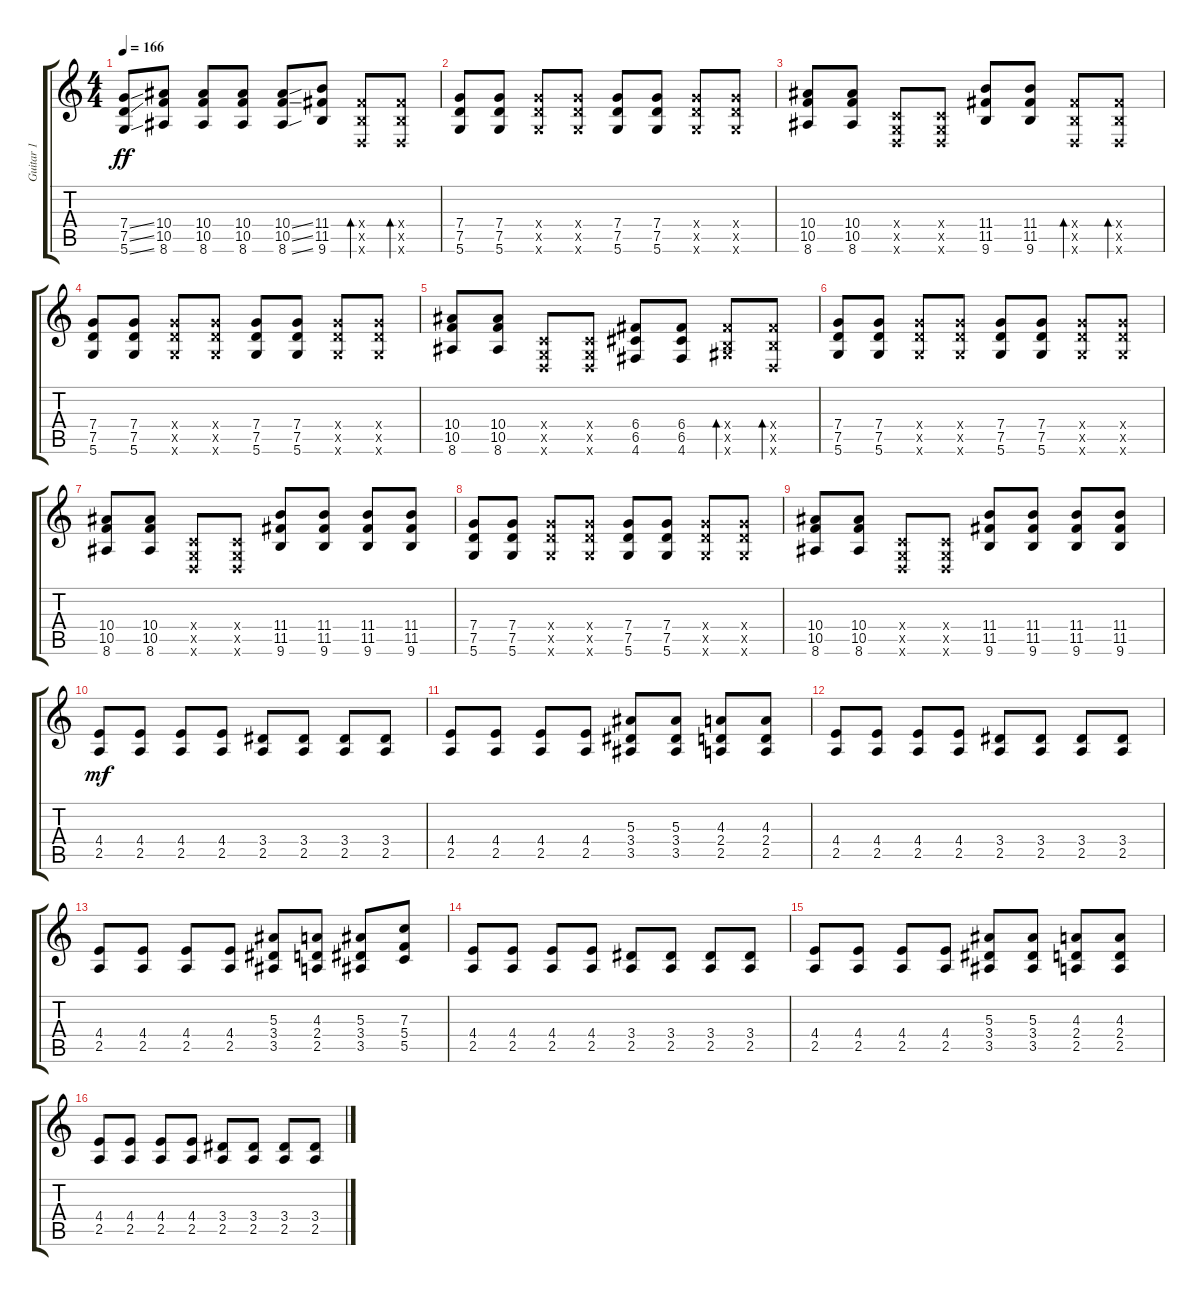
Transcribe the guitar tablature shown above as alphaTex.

\track ("Guitar 1" "Guitar 1") {instrument overdrivenguitar}
\staff {score tabs}
\tuning (D4 A3 F3 C3 G2 D2) {hide}
\ts (4 4)
\tempo 166
\clef g2
\ks c
(7.4{ss} 7.5{ss} 5.6{ss}).8{dy ff} (10.4 10.5 8.6).8 (10.4 10.5 8.6).8 (10.4 10.5 8.6).8 (10.4{ss} 10.5{ss} 8.6{ss}).8 (11.4 11.5 9.6).8 (6.4{x} 4.5{x} 0.6{x}).8{bd 60} (6.4{x} 4.5{x} 0.6{x}).8{bd 60} |
(7.4 7.5 5.6).8 (7.4 7.5 5.6).8 (7.4{x} 7.5{x} 5.6{x}).8 (7.4{x} 7.5{x} 5.6{x}).8 (7.4 7.5 5.6).8 (7.4 7.5 5.6).8 (7.4{x} 7.5{x} 5.6{x}).8 (7.4{x} 7.5{x} 5.6{x}).8 |
(10.4 10.5 8.6).8 (10.4 10.5 8.6).8 (0.4{x} 0.5{x} 0.6{x}).8 (0.4{x} 0.5{x} 0.6{x}).8 (11.4 11.5 9.6).8 (11.4 11.5 9.6).8 (6.4{x} 4.5{x} 0.6{x}).8{bd 60} (6.4{x} 4.5{x} 0.6{x}).8{bd 60} |
(7.4 7.5 5.6).8 (7.4 7.5 5.6).8 (7.4{x} 7.5{x} 5.6{x}).8 (7.4{x} 7.5{x} 5.6{x}).8 (7.4 7.5 5.6).8 (7.4 7.5 5.6).8 (7.4{x} 7.5{x} 5.6{x}).8 (7.4{x} 7.5{x} 5.6{x}).8 |
(10.4 10.5 8.6).8 (10.4 10.5 8.6).8 (0.4{x} 0.5{x} 0.6{x}).8 (0.4{x} 0.5{x} 0.6{x}).8 (6.4 6.5 4.6).8 (6.4 6.5 4.6).8 (6.4{x} 4.5{x} 6.6{x}).8{bd 60} (6.4{x} 4.5{x} 0.6{x}).8{bd 60} |
(7.4 7.5 5.6).8 (7.4 7.5 5.6).8 (7.4{x} 7.5{x} 5.6{x}).8 (7.4{x} 7.5{x} 5.6{x}).8 (7.4 7.5 5.6).8 (7.4 7.5 5.6).8 (7.4{x} 7.5{x} 5.6{x}).8 (7.4{x} 7.5{x} 5.6{x}).8 |
(10.4 10.5 8.6).8 (10.4 10.5 8.6).8 (0.4{x} 0.5{x} 0.6{x}).8 (0.4{x} 0.5{x} 0.6{x}).8 (11.4 11.5 9.6).8 (11.4 11.5 9.6).8 (11.4 11.5 9.6).8 (11.4 11.5 9.6).8 |
(7.4 7.5 5.6).8 (7.4 7.5 5.6).8 (7.4{x} 7.5{x} 5.6{x}).8 (7.4{x} 7.5{x} 5.6{x}).8 (7.4 7.5 5.6).8 (7.4 7.5 5.6).8 (7.4{x} 7.5{x} 5.6{x}).8 (7.4{x} 7.5{x} 5.6{x}).8 |
(10.4 10.5 8.6).8 (10.4 10.5 8.6).8 (0.4{x} 0.5{x} 0.6{x}).8 (0.4{x} 0.5{x} 0.6{x}).8 (11.4 11.5 9.6).8 (11.4 11.5 9.6).8 (11.4 11.5 9.6).8 (11.4 11.5 9.6).8 |
(4.4 2.5).8{dy mf} (4.4 2.5).8 (4.4 2.5).8 (4.4 2.5).8 (3.4 2.5).8 (3.4 2.5).8 (3.4 2.5).8 (3.4 2.5).8 |
(4.4 2.5).8 (4.4 2.5).8 (4.4 2.5).8 (4.4 2.5).8 (5.3 3.4 3.5).8 (5.3 3.4 3.5).8 (4.3 2.4 2.5).8 (4.3 2.4 2.5).8 |
(4.4 2.5).8 (4.4 2.5).8 (4.4 2.5).8 (4.4 2.5).8 (3.4 2.5).8 (3.4 2.5).8 (3.4 2.5).8 (3.4 2.5).8 |
(4.4 2.5).8 (4.4 2.5).8 (4.4 2.5).8 (4.4 2.5).8 (5.3 3.4 3.5).8 (4.3 2.4 2.5).8 (5.3 3.4 3.5).8 (7.3 5.4 5.5).8 |
(4.4 2.5).8 (4.4 2.5).8 (4.4 2.5).8 (4.4 2.5).8 (3.4 2.5).8 (3.4 2.5).8 (3.4 2.5).8 (3.4 2.5).8 |
(4.4 2.5).8 (4.4 2.5).8 (4.4 2.5).8 (4.4 2.5).8 (5.3 3.4 3.5).8 (5.3 3.4 3.5).8 (4.3 2.4 2.5).8 (4.3 2.4 2.5).8 |
(4.4 2.5).8 (4.4 2.5).8 (4.4 2.5).8 (4.4 2.5).8 (3.4 2.5).8 (3.4 2.5).8 (3.4 2.5).8 (3.4 2.5).8
